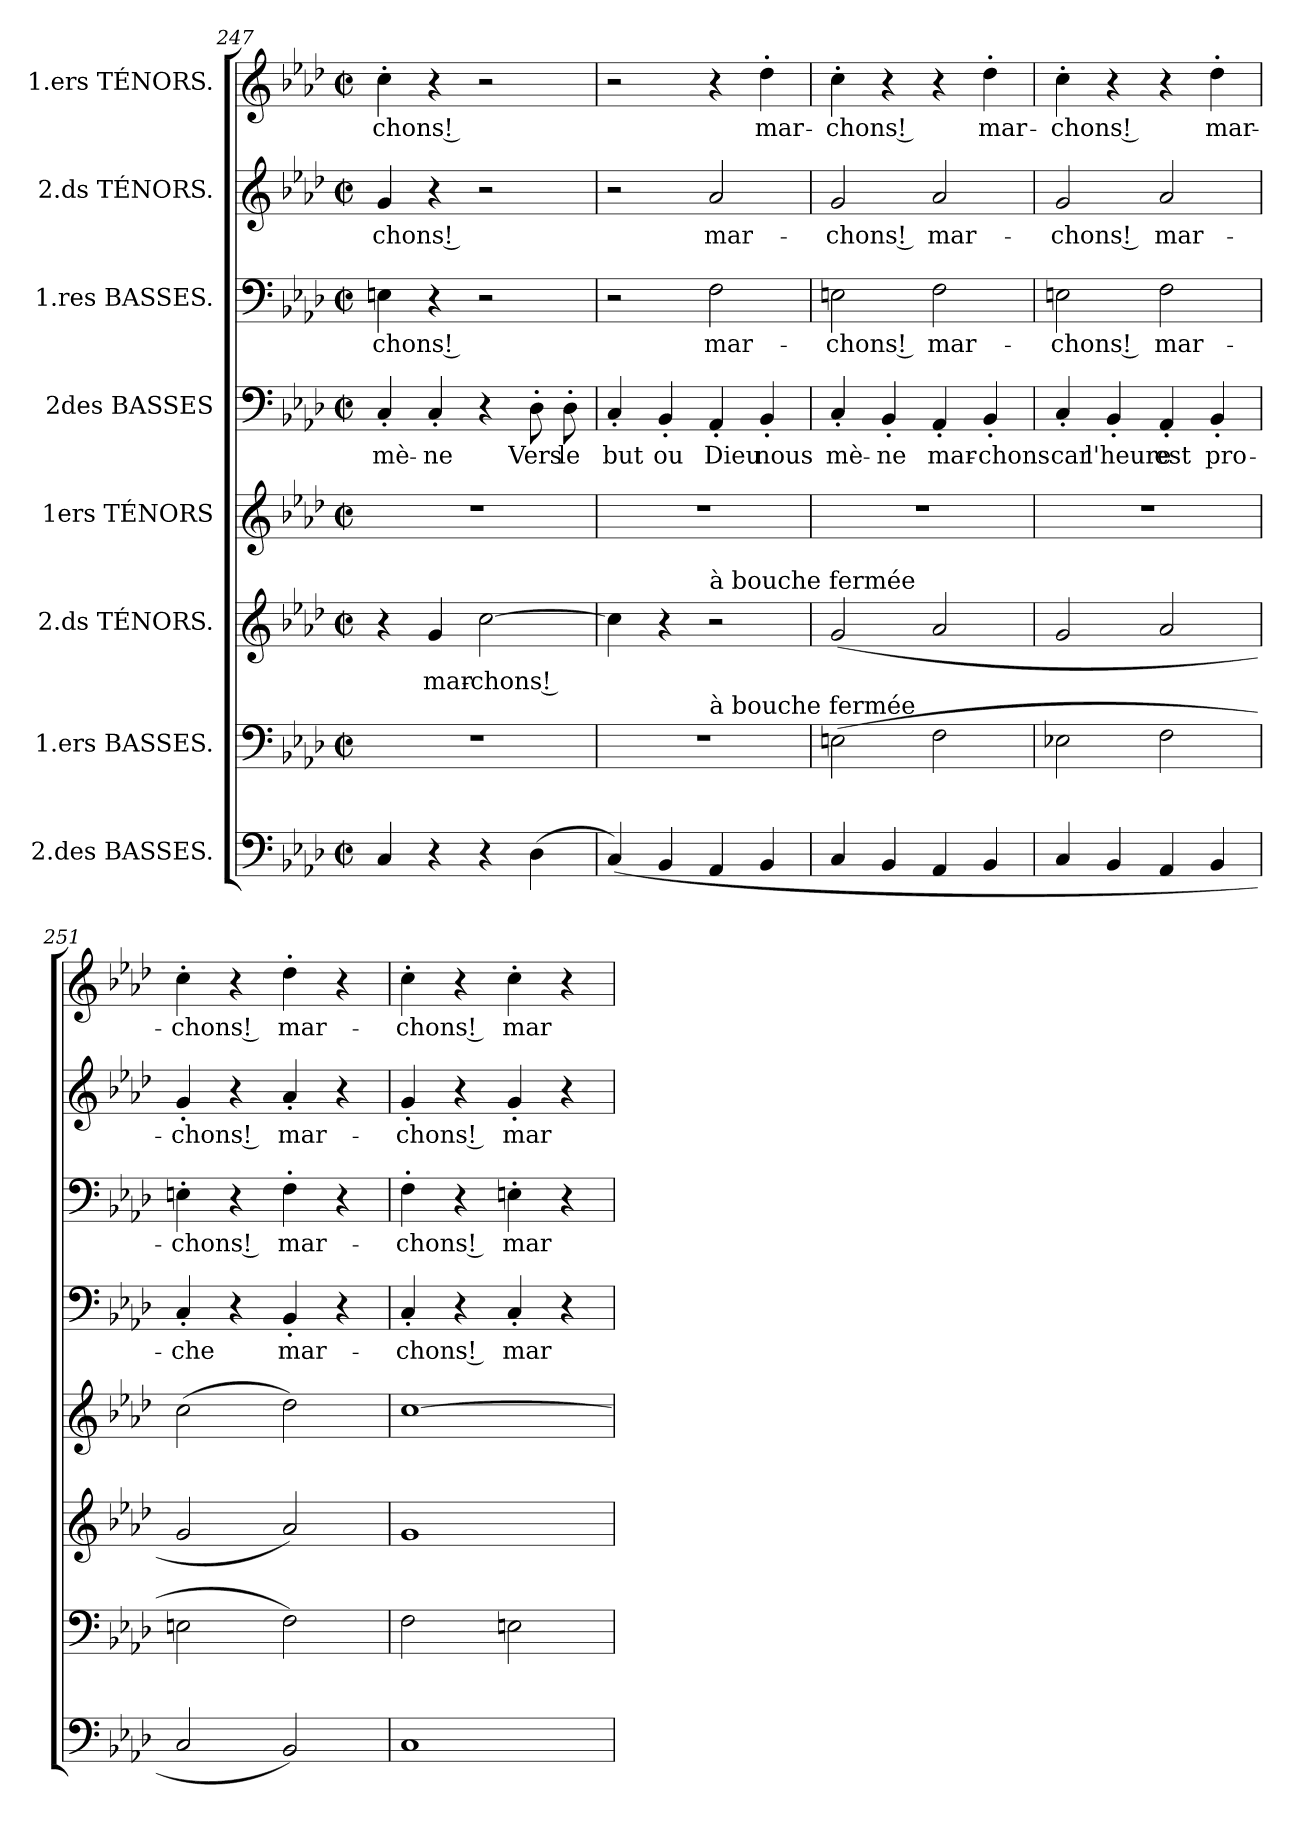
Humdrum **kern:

**kern	**kern	**kern	**text	**kern	**kern	**text	**kern	**text	**kern	**text	**kern	**text
*part8	*part7	*part6	*part6	*part5	*part4	*part4	*part3	*part3	*part2	*part2	*part1	*part1
*staff8	*staff7	*staff6	*staff6	*staff5	*staff4	*staff4	*staff3	*staff3	*staff2	*staff2	*staff1	*staff1
*I"2.des BASSES.	*I"1.ers BASSES.	*I"2.ds TÉNORS.	*	*I"1ers TÉNORS	*I"2des BASSES	*	*I"1.res BASSES.	*	*I"2.ds TÉNORS.	*	*I"1.ers TÉNORS.	*
*clefF4	*clefF4	*clefG2	*	*clefG2	*clefF4	*	*clefF4	*	*clefG2	*	*clefG2	*
*	*	*ITrd7c12	*	*ITrd7c12	*	*	*	*	*ITrd7c12	*	*ITrd7c12	*
*k[b-e-a-d-]	*k[b-e-a-d-]	*k[b-e-a-d-]	*	*k[b-e-a-d-]	*k[b-e-a-d-]	*	*k[b-e-a-d-]	*	*k[b-e-a-d-]	*	*k[b-e-a-d-]	*
*M2/2	*M2/2	*M2/2	*	*M2/2	*M2/2	*	*M2/2	*	*M2/2	*	*M2/2	*
*met(c|)	*met(c|)	*met(c|)	*	*met(c|)	*met(c|)	*	*met(c|)	*	*met(c|)	*	*met(c|)	*
=247	=247	=247	=247	=247	=247	=247	=247	=247	=247	=247	=247	=247
4C/	1r	4r	.	1r	4C'/	mè-	4En\	-chons !	4G/	-chons !	4c'\	-chons !
4r	.	4G/	mar-	.	4C'/	-ne	4r	.	4r	.	4r	.
4r	.	[2c\	-chons !	.	4r	.	2r	.	2r	.	2r	.
(4D-\	.	.	.	.	8D-'\	Vers	.	.	.	.	.	.
.	.	.	.	.	8D-'\	le	.	.	.	.	.	.
!!LO:PB:g=z
=248	=248	=248	=248	=248	=248	=248	=248	=248	=248	=248	=248	=248
*	*^	*	*	*	*	*	*	*	*	*	*	*
(4C/)	1r	2ryy	4c\]	.	1r	4C'/	but	2r	.	2r	.	2r	.
4BB-/	.	.	4r	.	.	4BB-'/	ou	.	.	.	.	.	.
!	!	!	!LO:TX:t=à bouche fermée	!	!	!	!	!	!	!	!	!	!
!	!	!LO:TX:t=à bouche fermée	!	!	!	!	!	!	!	!	!	!	!
4AA-/	.	2ryy	2r	.	.	4AA-'/	Dieu	2F\	mar-	2A-/	mar-	4r	.
4BB-/	.	.	.	.	.	4BB-'/	nous	.	.	.	.	4d-'\	mar-
*	*v	*v	*	*	*	*	*	*	*	*	*	*	*
=249	=249	=249	=249	=249	=249	=249	=249	=249	=249	=249	=249	=249
4C/	(2En\	(2G/	.	1r	4C'/	mè-	2En\	-chons !	2G/	-chons !	4c'\	-chons !
4BB-/	.	.	.	.	4BB-'/	-ne	.	.	.	.	4r	.
4AA-/	2F\	2A-/	.	.	4AA-'/	mar-	2F\	mar-	2A-/	mar-	4r	.
4BB-/	.	.	.	.	4BB-'/	-chons	.	.	.	.	4d-'\	mar-
=250	=250	=250	=250	=250	=250	=250	=250	=250	=250	=250	=250	=250
4C/	2E-X\	2G/	.	1r	4C'/	car	2En\	chons !	2G/	chons !	4c'\	-chons !
4BB-/	.	.	.	.	4BB-'/	l'heure	.	.	.	.	4r	.
4AA-/	2F\	2A-/	.	.	4AA-'/	est	2F\	mar-	2A-/	mar-	4r	.
4BB-/	.	.	.	.	4BB-'/	pro-	.	.	.	.	4d-'\	mar-
=251	=251	=251	=251	=251	=251	=251	=251	=251	=251	=251	=251	=251
2C/	2En\	2G/	.	(2c\	4C'/	-che	4En'\	-chons !	4G'/	-chons !	4c'\	-chons !
.	.	.	.	.	4r	.	4r	.	4r	.	4r	.
2BB-/)	2F\)	2A-/)	.	2d-\)	4BB-'/	mar-	4F'\	mar-	4A-'/	mar-	4d-'\	mar-
.	.	.	.	.	4r	.	4r	.	4r	.	4r	.
!!LO:LB:g=z
=252	=252	=252	=252	=252	=252	=252	=252	=252	=252	=252	=252	=252
1C/	2F\	1G\	.	[1c\	4C'/	-chons !	4F'\	-chons !	4G'/	-chons !	4c'\	-chons !
.	.	.	.	.	4r	.	4r	.	4r	.	4r	.
.	2En\	.	.	.	4C'/	mar-	4En'\	mar-	4G'/	mar-	4c'\	mar-
.	.	.	.	.	4r	.	4r	.	4r	.	4r	.
=	=	=	=	=	=	=	=	=	=	=	=	=
*-	*-	*-	*-	*-	*-	*-	*-	*-	*-	*-	*-	*-
